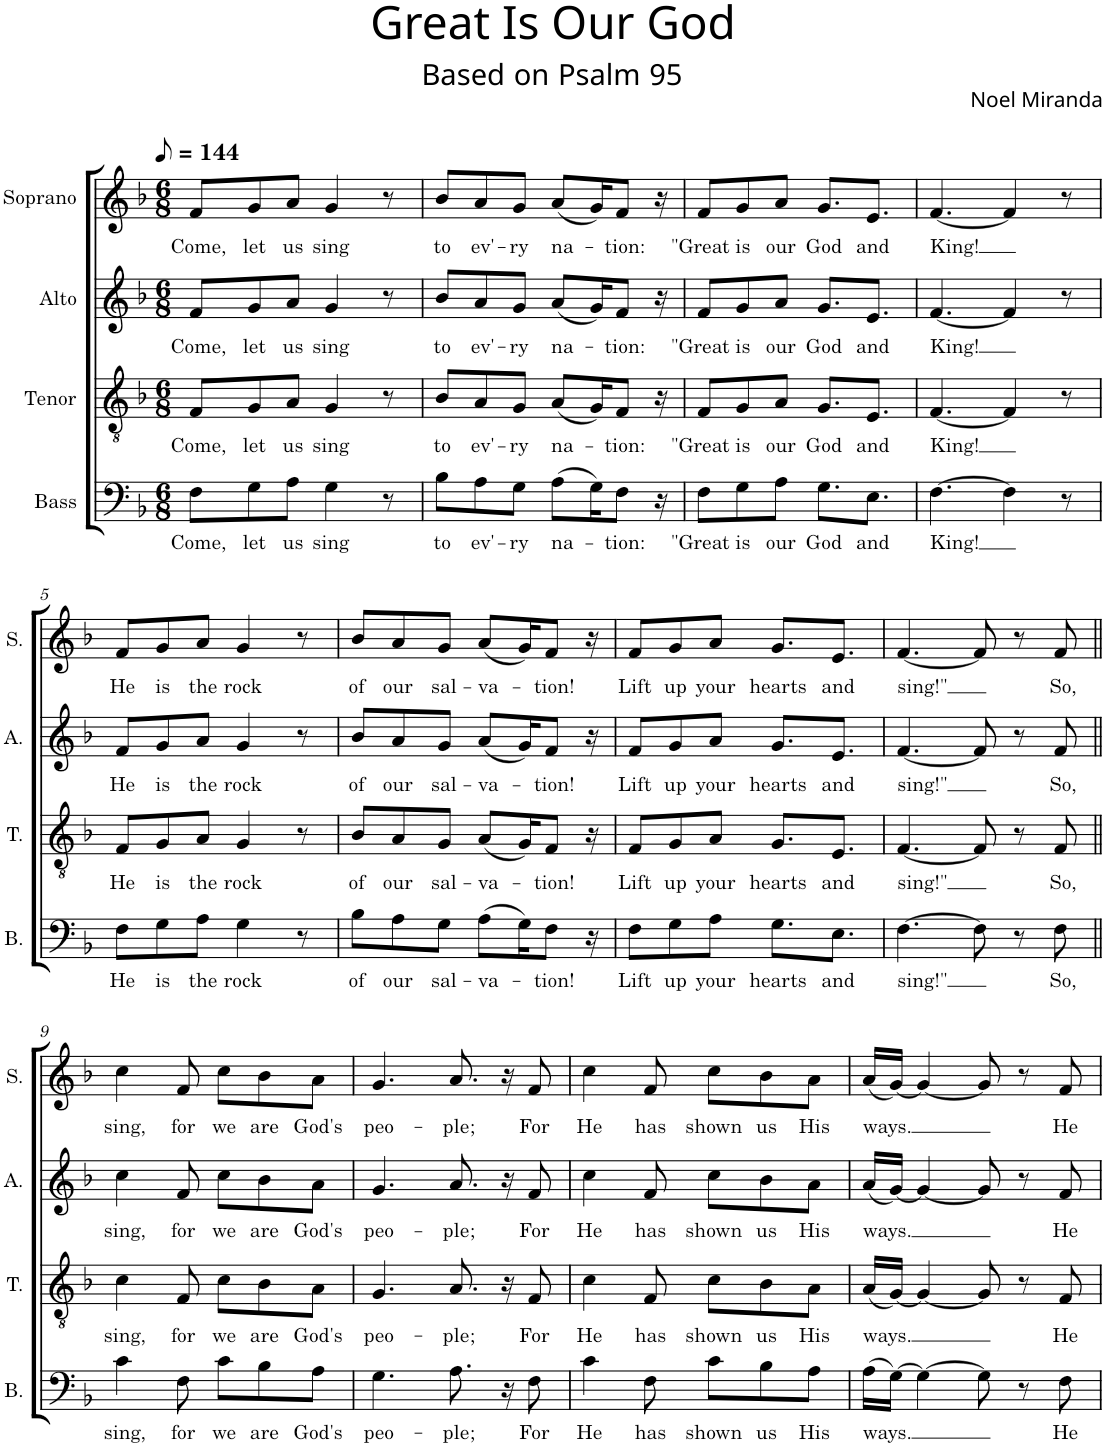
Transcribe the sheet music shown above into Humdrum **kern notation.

**kern	**text	**kern	**text	**kern	**text	**kern	**text
*part4	*part4	*part3	*part3	*part2	*part2	*part1	*part1
*staff4	*staff4	*staff3	*staff3	*staff2	*staff2	*staff1	*staff1
*I"Bass	*	*I"Tenor	*	*I"Alto	*	*I"Soprano	*
*I'B.	*	*I'T.	*	*I'A.	*	*I'S.	*
*clefF4	*	*clefGv2	*	*clefG2	*	*clefG2	*
*k[b-]	*	*k[b-]	*	*k[b-]	*	*k[b-]	*
*M6/8	*	*M6/8	*	*M6/8	*	*M6/8	*
*MM72	*	*MM72	*	*MM72	*	*MM72	*
=1	=1	=1	=1	=1	=1	=1	=1
!	!LO:LY:b	!	!LO:LY:b	!	!LO:LY:b	!	!LO:LY:b
8F\L	Come,	8F/L	Come,	8f/L	Come,	8f/L	Come,
!	!LO:LY:b	!	!LO:LY:b	!	!LO:LY:b	!	!LO:LY:b
8G\	let	8G/	let	8g/	let	8g/	let
!	!LO:LY:b	!	!LO:LY:b	!	!LO:LY:b	!	!LO:LY:b
8A\J	us	8A/J	us	8a/J	us	8a/J	us
!	!LO:LY:b	!	!LO:LY:b	!	!LO:LY:b	!	!LO:LY:b
4G\	sing	4G/	sing	4g/	sing	4g/	sing
8r	.	8r	.	8r	.	8r	.
=2	=2	=2	=2	=2	=2	=2	=2
!	!LO:LY:b	!	!LO:LY:b	!	!LO:LY:b	!	!LO:LY:b
8B-\L	to	8B-/L	to	8b-/L	to	8b-/L	to
!	!LO:LY:b	!	!LO:LY:b	!	!LO:LY:b	!	!LO:LY:b
8A\	ev'-	8A/	ev'-	8a/	ev'-	8a/	ev'-
!	!LO:LY:b	!	!LO:LY:b	!	!LO:LY:b	!	!LO:LY:b
8G\J	-ry	8G/J	-ry	8g/J	-ry	8g/J	-ry
!	!LO:LY:b	!	!LO:LY:b	!	!LO:LY:b	!	!LO:LY:b
(8A\L	na-	(8A/L	na-	(8a/L	na-	(8a/L	na-
16G\K)	.	16G/K)	.	16g/K)	.	16g/K)	.
!	!LO:LY:b	!	!LO:LY:b	!	!LO:LY:b	!	!LO:LY:b
8F\J	-tion:	8F/J	-tion:	8f/J	-tion:	8f/J	-tion:
16r	.	16r	.	16r	.	16r	.
=3	=3	=3	=3	=3	=3	=3	=3
!	!LO:LY:b	!	!LO:LY:b	!	!LO:LY:b	!	!LO:LY:b
8F\L	"Great	8F/L	"Great	8f/L	"Great	8f/L	"Great
!	!LO:LY:b	!	!LO:LY:b	!	!LO:LY:b	!	!LO:LY:b
8G\	is	8G/	is	8g/	is	8g/	is
!	!LO:LY:b	!	!LO:LY:b	!	!LO:LY:b	!	!LO:LY:b
8A\J	our	8A/J	our	8a/J	our	8a/J	our
!	!LO:LY:b	!	!LO:LY:b	!	!LO:LY:b	!	!LO:LY:b
8.G\L	God	8.G/L	God	8.g/L	God	8.g/L	God
!	!LO:LY:b	!	!LO:LY:b	!	!LO:LY:b	!	!LO:LY:b
8.E\J	and	8.E/J	and	8.e/J	and	8.e/J	and
=4	=4	=4	=4	=4	=4	=4	=4
!	!LO:LY:b	!	!LO:LY:b	!	!LO:LY:b	!	!LO:LY:b
[4.F\	King!	[4.F/	King!	[4.f/	King!	[4.f/	King!
4F\]	.	4F/]	.	4f/]	.	4f/]	.
8r	.	8r	.	8r	.	8r	.
!!LO:LB:g=z
=5	=5	=5	=5	=5	=5	=5	=5
!	!LO:LY:b	!	!LO:LY:b	!	!LO:LY:b	!	!LO:LY:b
8F\L	He	8F/L	He	8f/L	He	8f/L	He
!	!LO:LY:b	!	!LO:LY:b	!	!LO:LY:b	!	!LO:LY:b
8G\	is	8G/	is	8g/	is	8g/	is
!	!LO:LY:b	!	!LO:LY:b	!	!LO:LY:b	!	!LO:LY:b
8A\J	the	8A/J	the	8a/J	the	8a/J	the
!	!LO:LY:b	!	!LO:LY:b	!	!LO:LY:b	!	!LO:LY:b
4G\	rock	4G/	rock	4g/	rock	4g/	rock
8r	.	8r	.	8r	.	8r	.
=6	=6	=6	=6	=6	=6	=6	=6
!	!LO:LY:b	!	!LO:LY:b	!	!LO:LY:b	!	!LO:LY:b
8B-\L	of	8B-/L	of	8b-/L	of	8b-/L	of
!	!LO:LY:b	!	!LO:LY:b	!	!LO:LY:b	!	!LO:LY:b
8A\	our	8A/	our	8a/	our	8a/	our
!	!LO:LY:b	!	!LO:LY:b	!	!LO:LY:b	!	!LO:LY:b
8G\J	sal-	8G/J	sal-	8g/J	sal-	8g/J	sal-
!	!LO:LY:b	!	!LO:LY:b	!	!LO:LY:b	!	!LO:LY:b
(8A\L	-va-	(8A/L	-va-	(8a/L	-va-	(8a/L	-va-
16G\K)	.	16G/K)	.	16g/K)	.	16g/K)	.
!	!LO:LY:b	!	!LO:LY:b	!	!LO:LY:b	!	!LO:LY:b
8F\J	-tion!	8F/J	-tion!	8f/J	-tion!	8f/J	-tion!
16r	.	16r	.	16r	.	16r	.
=7	=7	=7	=7	=7	=7	=7	=7
!	!LO:LY:b	!	!LO:LY:b	!	!LO:LY:b	!	!LO:LY:b
8F\L	Lift	8F/L	Lift	8f/L	Lift	8f/L	Lift
!	!LO:LY:b	!	!LO:LY:b	!	!LO:LY:b	!	!LO:LY:b
8G\	up	8G/	up	8g/	up	8g/	up
!	!LO:LY:b	!	!LO:LY:b	!	!LO:LY:b	!	!LO:LY:b
8A\J	your	8A/J	your	8a/J	your	8a/J	your
!	!LO:LY:b	!	!LO:LY:b	!	!LO:LY:b	!	!LO:LY:b
8.G\L	hearts	8.G/L	hearts	8.g/L	hearts	8.g/L	hearts
!	!LO:LY:b	!	!LO:LY:b	!	!LO:LY:b	!	!LO:LY:b
8.E\J	and	8.E/J	and	8.e/J	and	8.e/J	and
=8	=8	=8	=8	=8	=8	=8	=8
!	!LO:LY:b	!	!LO:LY:b	!	!LO:LY:b	!	!LO:LY:b
[4.F\	sing!"	[4.F/	sing!"	[4.f/	sing!"	[4.f/	sing!"
8F\]	.	8F/]	.	8f/]	.	8f/]	.
8r	.	8r	.	8r	.	8r	.
!	!LO:LY:b	!	!LO:LY:b	!	!LO:LY:b	!	!LO:LY:b
8F\	So,	8F/	So,	8f/	So,	8f/	So,
!!LO:LB:g=z
=9||	=9||	=9||	=9||	=9||	=9||	=9||	=9||
!	!LO:LY:b	!	!LO:LY:b	!	!LO:LY:b	!	!LO:LY:b
4c\	sing,	4c\	sing,	4cc\	sing,	4cc\	sing,
!	!LO:LY:b	!	!LO:LY:b	!	!LO:LY:b	!	!LO:LY:b
8F\	for	8F/	for	8f/	for	8f/	for
!	!LO:LY:b	!	!LO:LY:b	!	!LO:LY:b	!	!LO:LY:b
8c\L	we	8c\L	we	8cc\L	we	8cc\L	we
!	!LO:LY:b	!	!LO:LY:b	!	!LO:LY:b	!	!LO:LY:b
8B-\	are	8B-\	are	8b-\	are	8b-\	are
!	!LO:LY:b	!	!LO:LY:b	!	!LO:LY:b	!	!LO:LY:b
8A\J	God's	8A\J	God's	8a\J	God's	8a\J	God's
=10	=10	=10	=10	=10	=10	=10	=10
!	!LO:LY:b	!	!LO:LY:b	!	!LO:LY:b	!	!LO:LY:b
4.G\	peo-	4.G/	peo-	4.g/	peo-	4.g/	peo-
!	!LO:LY:b	!	!LO:LY:b	!	!LO:LY:b	!	!LO:LY:b
8.A\	-ple;	8.A/	-ple;	8.a/	-ple;	8.a/	-ple;
16r	.	16r	.	16r	.	16r	.
!	!LO:LY:b	!	!LO:LY:b	!	!LO:LY:b	!	!LO:LY:b
8F\	For	8F/	For	8f/	For	8f/	For
=11	=11	=11	=11	=11	=11	=11	=11
!	!LO:LY:b	!	!LO:LY:b	!	!LO:LY:b	!	!LO:LY:b
4c\	He	4c\	He	4cc\	He	4cc\	He
!	!LO:LY:b	!	!LO:LY:b	!	!LO:LY:b	!	!LO:LY:b
8F\	has	8F/	has	8f/	has	8f/	has
!	!LO:LY:b	!	!LO:LY:b	!	!LO:LY:b	!	!LO:LY:b
8c\L	shown	8c\L	shown	8cc\L	shown	8cc\L	shown
!	!LO:LY:b	!	!LO:LY:b	!	!LO:LY:b	!	!LO:LY:b
8B-\	us	8B-\	us	8b-\	us	8b-\	us
!	!LO:LY:b	!	!LO:LY:b	!	!LO:LY:b	!	!LO:LY:b
8A\J	His	8A\J	His	8a\J	His	8a\J	His
=12	=12	=12	=12	=12	=12	=12	=12
!	!LO:LY:b	!	!LO:LY:b	!	!LO:LY:b	!	!LO:LY:b
(16A\LL	ways.	(16A/LL	ways.	(16a/LL	ways.	(16a/LL	ways.
[16G\JJ)	.	[16G/JJ)	.	[16g/JJ)	.	[16g/JJ)	.
4G\_	.	4G/_	.	4g/_	.	4g/_	.
8G\]	.	8G/]	.	8g/]	.	8g/]	.
8r	.	8r	.	8r	.	8r	.
!	!LO:LY:b	!	!LO:LY:b	!	!LO:LY:b	!	!LO:LY:b
8F\	He	8F/	He	8f/	He	8f/	He
=	=	=	=	=	=	=	=
*-	*-	*-	*-	*-	*-	*-	*-
